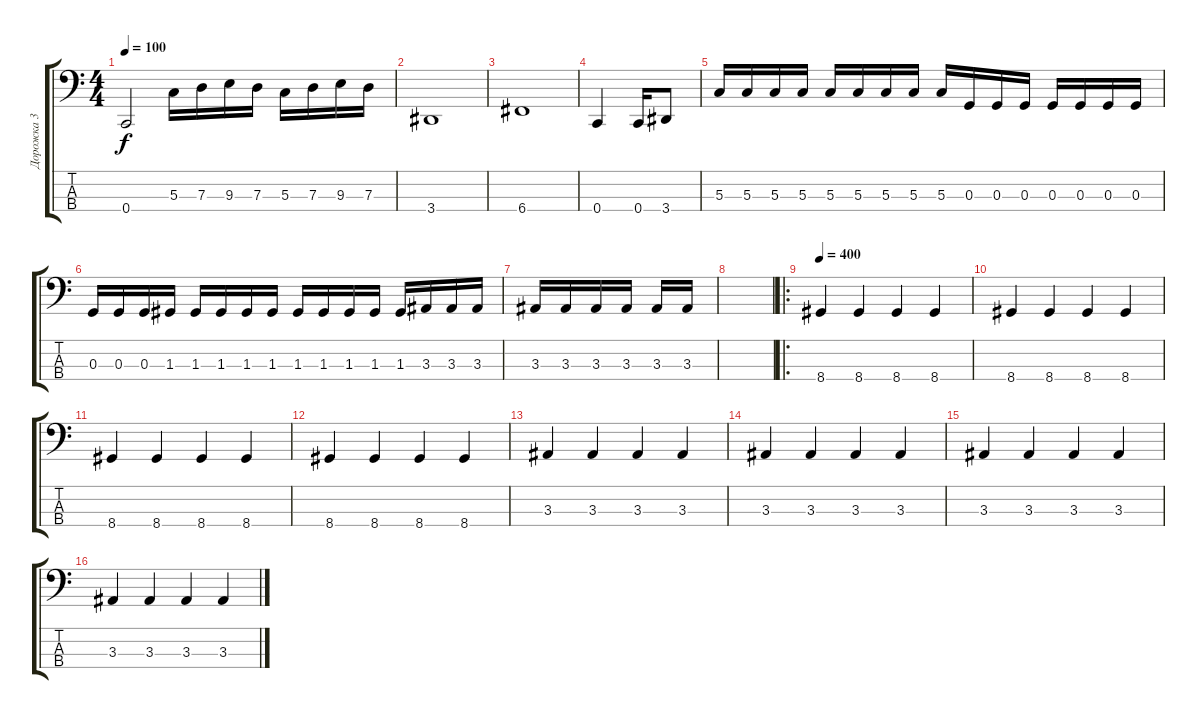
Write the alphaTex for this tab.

\track ("Дорожка 3" "Дорожка 3") {instrument electricbassfinger}
\staff {score tabs}
\tuning (F2 C2 G1 C1) {hide}
\ts (4 4)
\tempo 100
\clef f4
\ks c
0.4.2{dy f} 5.3.16 7.3.16 9.3.16 7.3.16 5.3.16 7.3.16 9.3.16 7.3.16 |
3.4.1 |
6.4.1 |
0.4.4 0.4.16 3.4.8 |
5.3.16 5.3.16 5.3.16 5.3.16 5.3.16 5.3.16 5.3.16 5.3.16 5.3.16 0.3.16 0.3.16 0.3.16 0.3.16 0.3.16 0.3.16 0.3.16 |
0.3.16 0.3.16 0.3.16 1.3.16 1.3.16 1.3.16 1.3.16 1.3.16 1.3.16 1.3.16 1.3.16 1.3.16 1.3.16 3.3.16 3.3.16 3.3.16 |
3.3.16 3.3.16 3.3.16 3.3.16 3.3.16 3.3.16 |
|
\ro
\tempo 400
8.4.4 8.4.4 8.4.4 8.4.4 |
8.4.4 8.4.4 8.4.4 8.4.4 |
8.4.4 8.4.4 8.4.4 8.4.4 |
8.4.4 8.4.4 8.4.4 8.4.4 |
3.3.4 3.3.4 3.3.4 3.3.4 |
3.3.4 3.3.4 3.3.4 3.3.4 |
3.3.4 3.3.4 3.3.4 3.3.4 |
3.3.4 3.3.4 3.3.4 3.3.4
